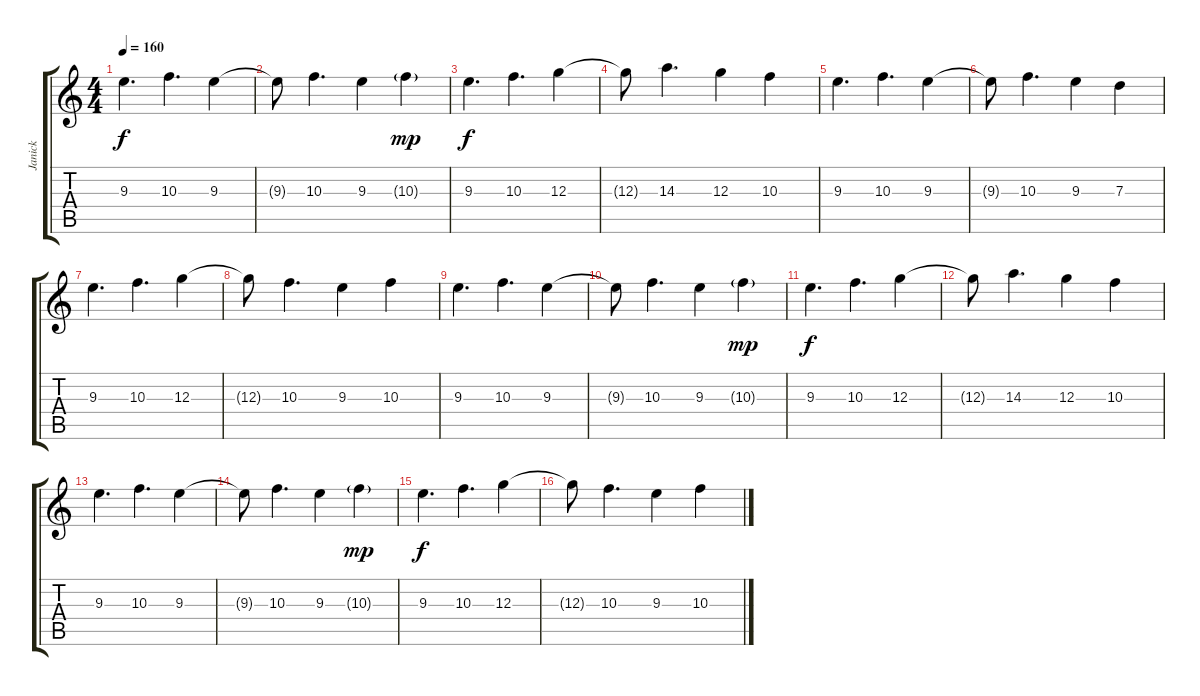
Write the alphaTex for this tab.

\track ("Janick" "Janick") {instrument overdrivenguitar}
\staff {score tabs}
\tuning (E4 B3 G3 D3 A2 E2) {hide}
\ts (4 4)
\tempo 160
\clef g2
\ks c
9.3.4{d dy f} 10.3.4{d} 9.3.4 |
9.3{t}.8 10.3.4{d} 9.3.4 10.3{g}.4{dy mp} |
9.3.4{d dy f} 10.3.4{d} 12.3.4 |
12.3{t}.8 14.3.4{d} 12.3.4 10.3.4 |
9.3.4{d} 10.3.4{d} 9.3.4 |
9.3{t}.8 10.3.4{d} 9.3.4 7.3.4 |
9.3.4{d} 10.3.4{d} 12.3.4 |
12.3{t}.8 10.3.4{d} 9.3.4 10.3.4 |
9.3.4{d} 10.3.4{d} 9.3.4 |
9.3{t}.8 10.3.4{d} 9.3.4 10.3{g}.4{dy mp} |
9.3.4{d dy f} 10.3.4{d} 12.3.4 |
12.3{t}.8 14.3.4{d} 12.3.4 10.3.4 |
9.3.4{d} 10.3.4{d} 9.3.4 |
9.3{t}.8 10.3.4{d} 9.3.4 10.3{g}.4{dy mp} |
9.3.4{d dy f} 10.3.4{d} 12.3.4 |
12.3{t}.8 10.3.4{d} 9.3.4 10.3.4
